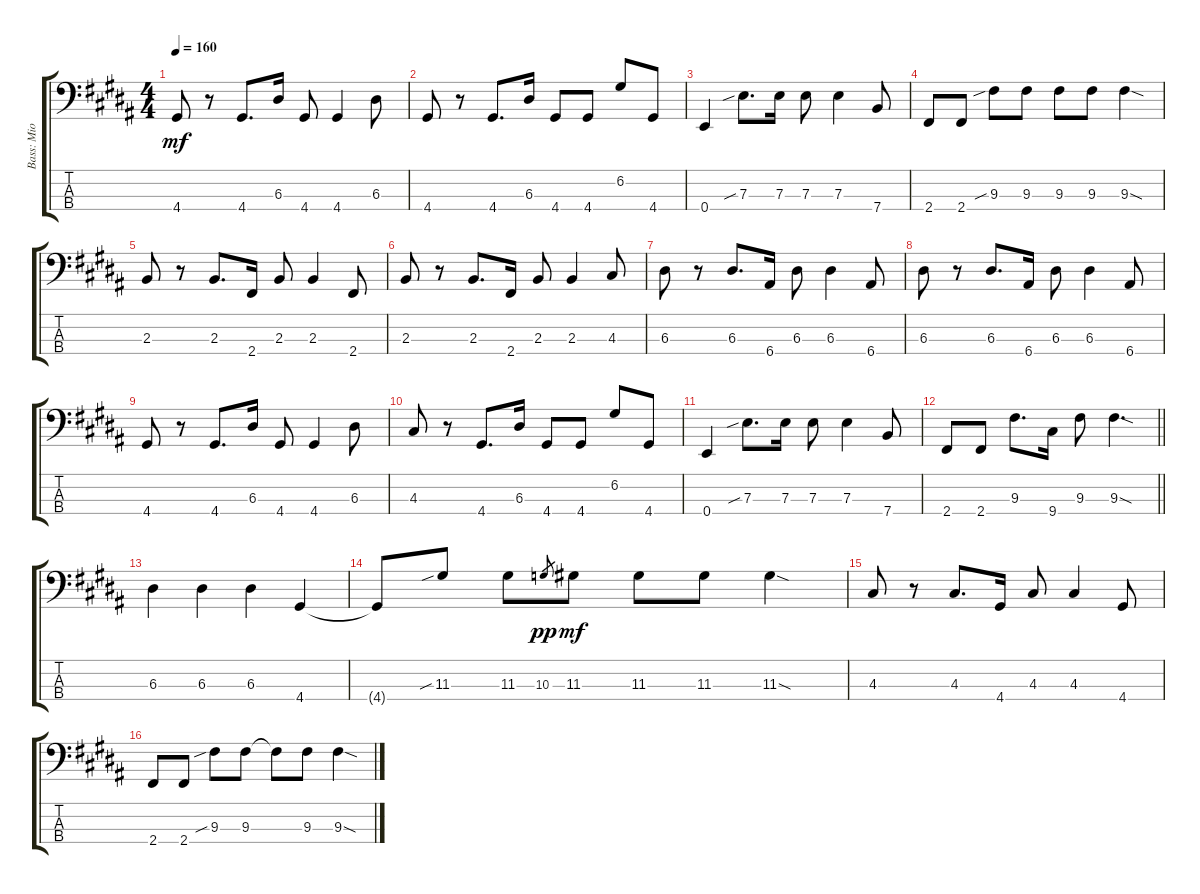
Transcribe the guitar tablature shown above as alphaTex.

\track ("Bass: Mio Akiyama" "Bass: Mio ") {instrument electricbassfinger}
\staff {score tabs}
\tuning (G2 D2 A1 E1) {hide}
\ts (4 4)
\tempo 160
\clef f4
\ks b
4.4.8{dy mf} r.8 4.4.8{d} 6.3.16 4.4.8 4.4.4 6.3.8 |
4.4.8 r.8 4.4.8{d} 6.3.16 4.4.8 4.4.8 6.2.8 4.4.8 |
0.4.4 7.3{sib}.8{d} 7.3.16 7.3.8 7.3.4 7.4.8 |
2.4.8 2.4.8 9.3{sib}.8 9.3.8 9.3.8 9.3.8 9.3{sod}.4 |
2.3.8 r.8 2.3.8{d} 2.4.16 2.3.8 2.3.4 2.4.8 |
2.3.8 r.8 2.3.8{d} 2.4.16 2.3.8 2.3.4 4.3.8 |
6.3.8 r.8 6.3.8{d} 6.4.16 6.3.8 6.3.4 6.4.8 |
6.3.8 r.8 6.3.8{d} 6.4.16 6.3.8 6.3.4 6.4.8 |
4.4.8 r.8 4.4.8{d} 6.3.16 4.4.8 4.4.4 6.3.8 |
4.3.8 r.8 4.4.8{d} 6.3.16 4.4.8 4.4.8 6.2.8 4.4.8 |
0.4.4 7.3{sib}.8{d} 7.3.16 7.3.8 7.3.4 7.4.8 |
\barLineRight lightlight
2.4.8 2.4.8 9.3.8{d} 9.4.16 9.3.8 9.3{sod}.4{d} |
\section ("" "")
6.3.4 6.3.4 6.3.4 4.4.4 |
4.4{t}.8 11.3{sib}.8 11.3.8 10.3.8{gr dy pp} 11.3.8{dy mf} 11.3.8 11.3.8 11.3{sod}.4 |
4.3.8 r.8 4.3.8{d} 4.4.16 4.3.8 4.3.4 4.4.8 |
2.4.8 2.4.8 9.3{sib}.8 9.3.8 9.3{t}.8 9.3.8 9.3{sod}.4
